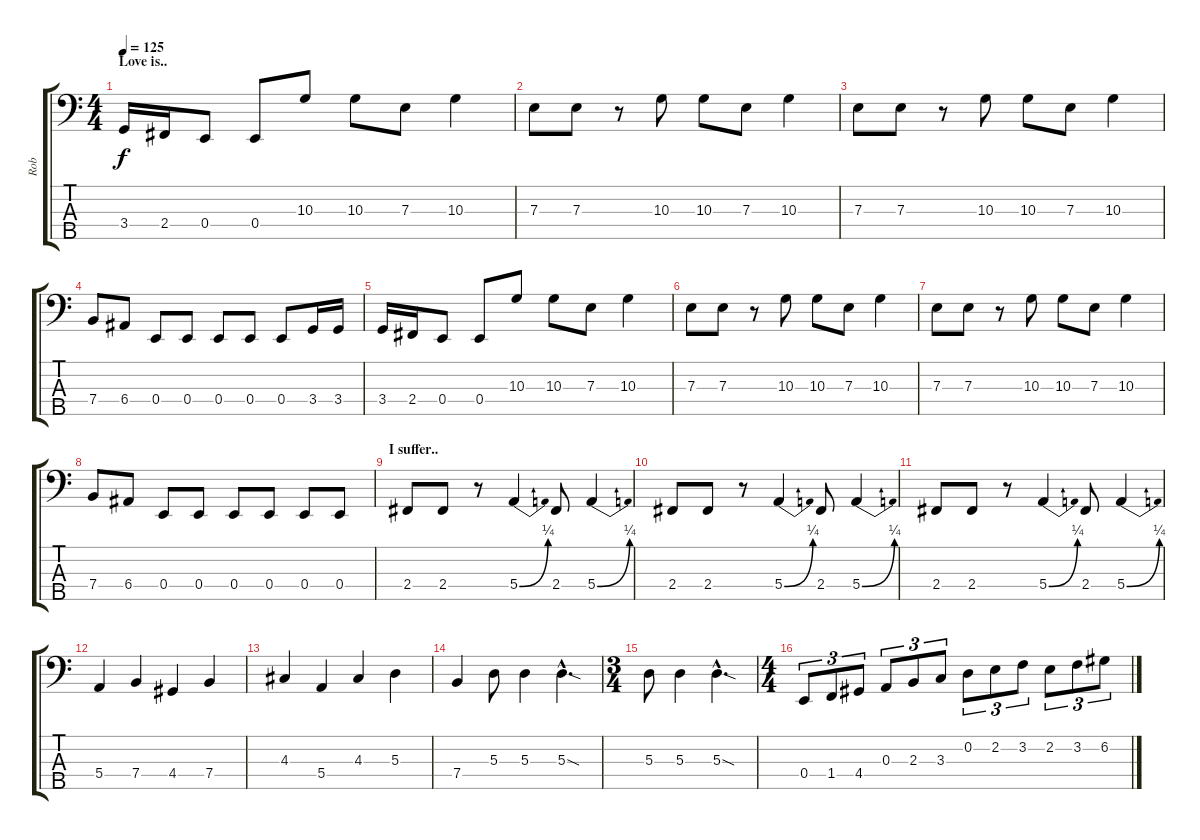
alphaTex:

\track ("Rob" "Rob") {instrument electricbassfinger}
\staff {score tabs}
\tuning (G2 D2 A1 E1 A0) {hide}
\ts (4 4)
\section ("" "Love is..")
\tempo 125
\clef f4
\ks c
3.4.16{dy f} 2.4.16 0.4.8 0.4.8 10.3.8 10.3.8 7.3.8 10.3.4 |
7.3.8 7.3.8 r.8 10.3.8 10.3.8 7.3.8 10.3.4 |
7.3.8 7.3.8 r.8 10.3.8 10.3.8 7.3.8 10.3.4 |
7.4.8 6.4.8 0.4.8 0.4.8 0.4.8 0.4.8 0.4.8 3.4.16 3.4.16 |
3.4.16 2.4.16 0.4.8 0.4.8 10.3.8 10.3.8 7.3.8 10.3.4 |
7.3.8 7.3.8 r.8 10.3.8 10.3.8 7.3.8 10.3.4 |
7.3.8 7.3.8 r.8 10.3.8 10.3.8 7.3.8 10.3.4 |
7.4.8 6.4.8 0.4.8 0.4.8 0.4.8 0.4.8 0.4.8 0.4.8 |
\section ("" "I suffer..")
2.4.8 2.4.8 r.8 5.4{be (bend 0 0 60 1)}.4 2.4.8 5.4{be (bend 0 0 60 1)}.4 |
2.4.8 2.4.8 r.8 5.4{be (bend 0 0 60 1)}.4 2.4.8 5.4{be (bend 0 0 60 1)}.4 |
2.4.8 2.4.8 r.8 5.4{be (bend 0 0 60 1)}.4 2.4.8 5.4{be (bend 0 0 60 1)}.4 |
5.4.4 7.4.4 4.4.4 7.4.4 |
4.3.4 5.4.4 4.3.4 5.3.4 |
7.4.4 5.3.8 5.3.4 5.3{sod hac}.4{d} |
\ts (3 4)
5.3.8 5.3.4 5.3{sod hac}.4{d} |
\ts (4 4)
0.4.8{tu (3 2)} 1.4.8{tu (3 2)} 4.4.8{tu (3 2)} 0.3.8{tu (3 2)} 2.3.8{tu (3 2)} 3.3.8{tu (3 2)} 0.2.8{tu (3 2)} 2.2.8{tu (3 2)} 3.2.8{tu (3 2)} 2.2.8{tu (3 2)} 3.2.8{tu (3 2)} 6.2.8{tu (3 2)}
